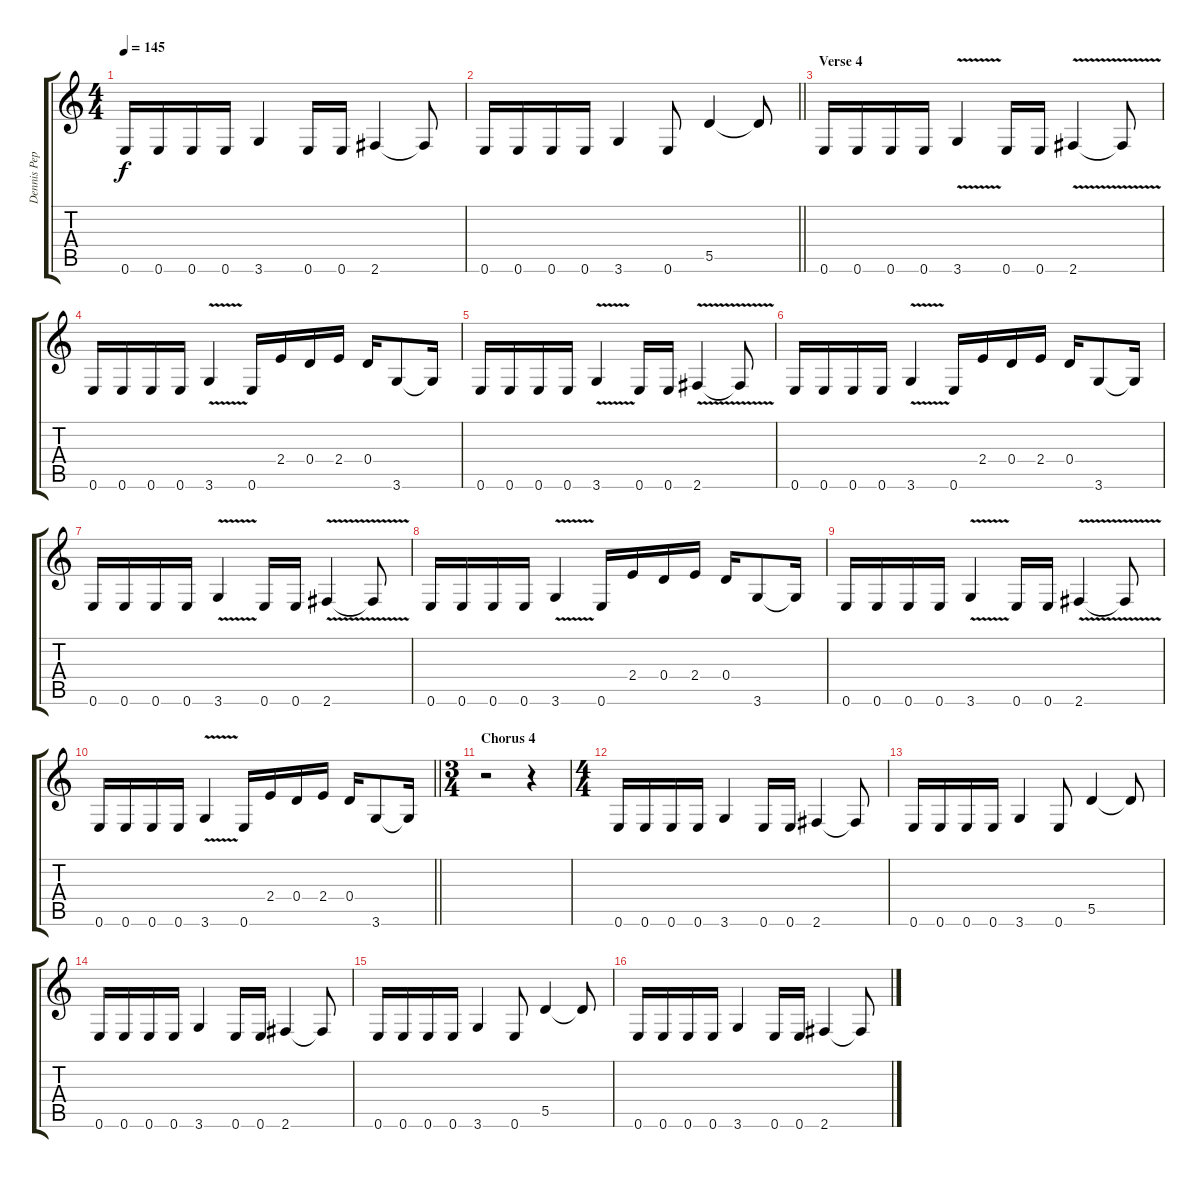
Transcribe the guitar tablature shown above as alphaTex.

\track ("Dennis Pepa" "Dennis Pep") {instrument electricbassfinger}
\staff {score tabs}
\tuning (E4 B3 G3 D3 A2 E2) {hide}
\ts (4 4)
\tempo 145
\clef g2
\ks c
0.6.16{dy f volume 14} 0.6.16 0.6.16 0.6.16 3.6.4 0.6.16 0.6.16 2.6.4 2.6{t}.8 |
\barLineRight lightlight
0.6.16 0.6.16 0.6.16 0.6.16 3.6.4 0.6.8 5.5.4 5.5{t}.8 |
\section ("" "Verse 4")
0.6.16 0.6.16 0.6.16 0.6.16 3.6{v}.4 0.6.16 0.6.16 2.6{v}.4 2.6{t}.8 |
0.6.16 0.6.16 0.6.16 0.6.16 3.6{v}.4 0.6.16 2.4.16 0.4.16 2.4.16 0.4.16 3.6.8 3.6{t}.16 |
0.6.16 0.6.16 0.6.16 0.6.16 3.6{v}.4 0.6.16 0.6.16 2.6{v}.4 2.6{t}.8 |
0.6.16 0.6.16 0.6.16 0.6.16 3.6{v}.4 0.6.16 2.4.16 0.4.16 2.4.16 0.4.16 3.6.8 3.6{t}.16 |
0.6.16 0.6.16 0.6.16 0.6.16 3.6{v}.4 0.6.16 0.6.16 2.6{v}.4 2.6{t}.8 |
0.6.16 0.6.16 0.6.16 0.6.16 3.6{v}.4 0.6.16 2.4.16 0.4.16 2.4.16 0.4.16 3.6.8 3.6{t}.16 |
0.6.16 0.6.16 0.6.16 0.6.16 3.6{v}.4 0.6.16 0.6.16 2.6{v}.4 2.6{t}.8 |
\barLineRight lightlight
0.6.16 0.6.16 0.6.16 0.6.16 3.6{v}.4 0.6.16 2.4.16 0.4.16 2.4.16 0.4.16 3.6.8 3.6{t}.16 |
\ts (3 4)
\section ("" "Chorus 4")
r.2 r.4 |
\ts (4 4)
0.6.16{volume 14} 0.6.16 0.6.16 0.6.16 3.6.4 0.6.16 0.6.16 2.6.4 2.6{t}.8 |
0.6.16 0.6.16 0.6.16 0.6.16 3.6.4 0.6.8 5.5.4 5.5{t}.8 |
0.6.16{volume 14} 0.6.16 0.6.16 0.6.16 3.6.4 0.6.16 0.6.16 2.6.4 2.6{t}.8 |
0.6.16 0.6.16 0.6.16 0.6.16 3.6.4 0.6.8 5.5.4 5.5{t}.8 |
0.6.16{volume 14} 0.6.16 0.6.16 0.6.16 3.6.4 0.6.16 0.6.16 2.6.4 2.6{t}.8
